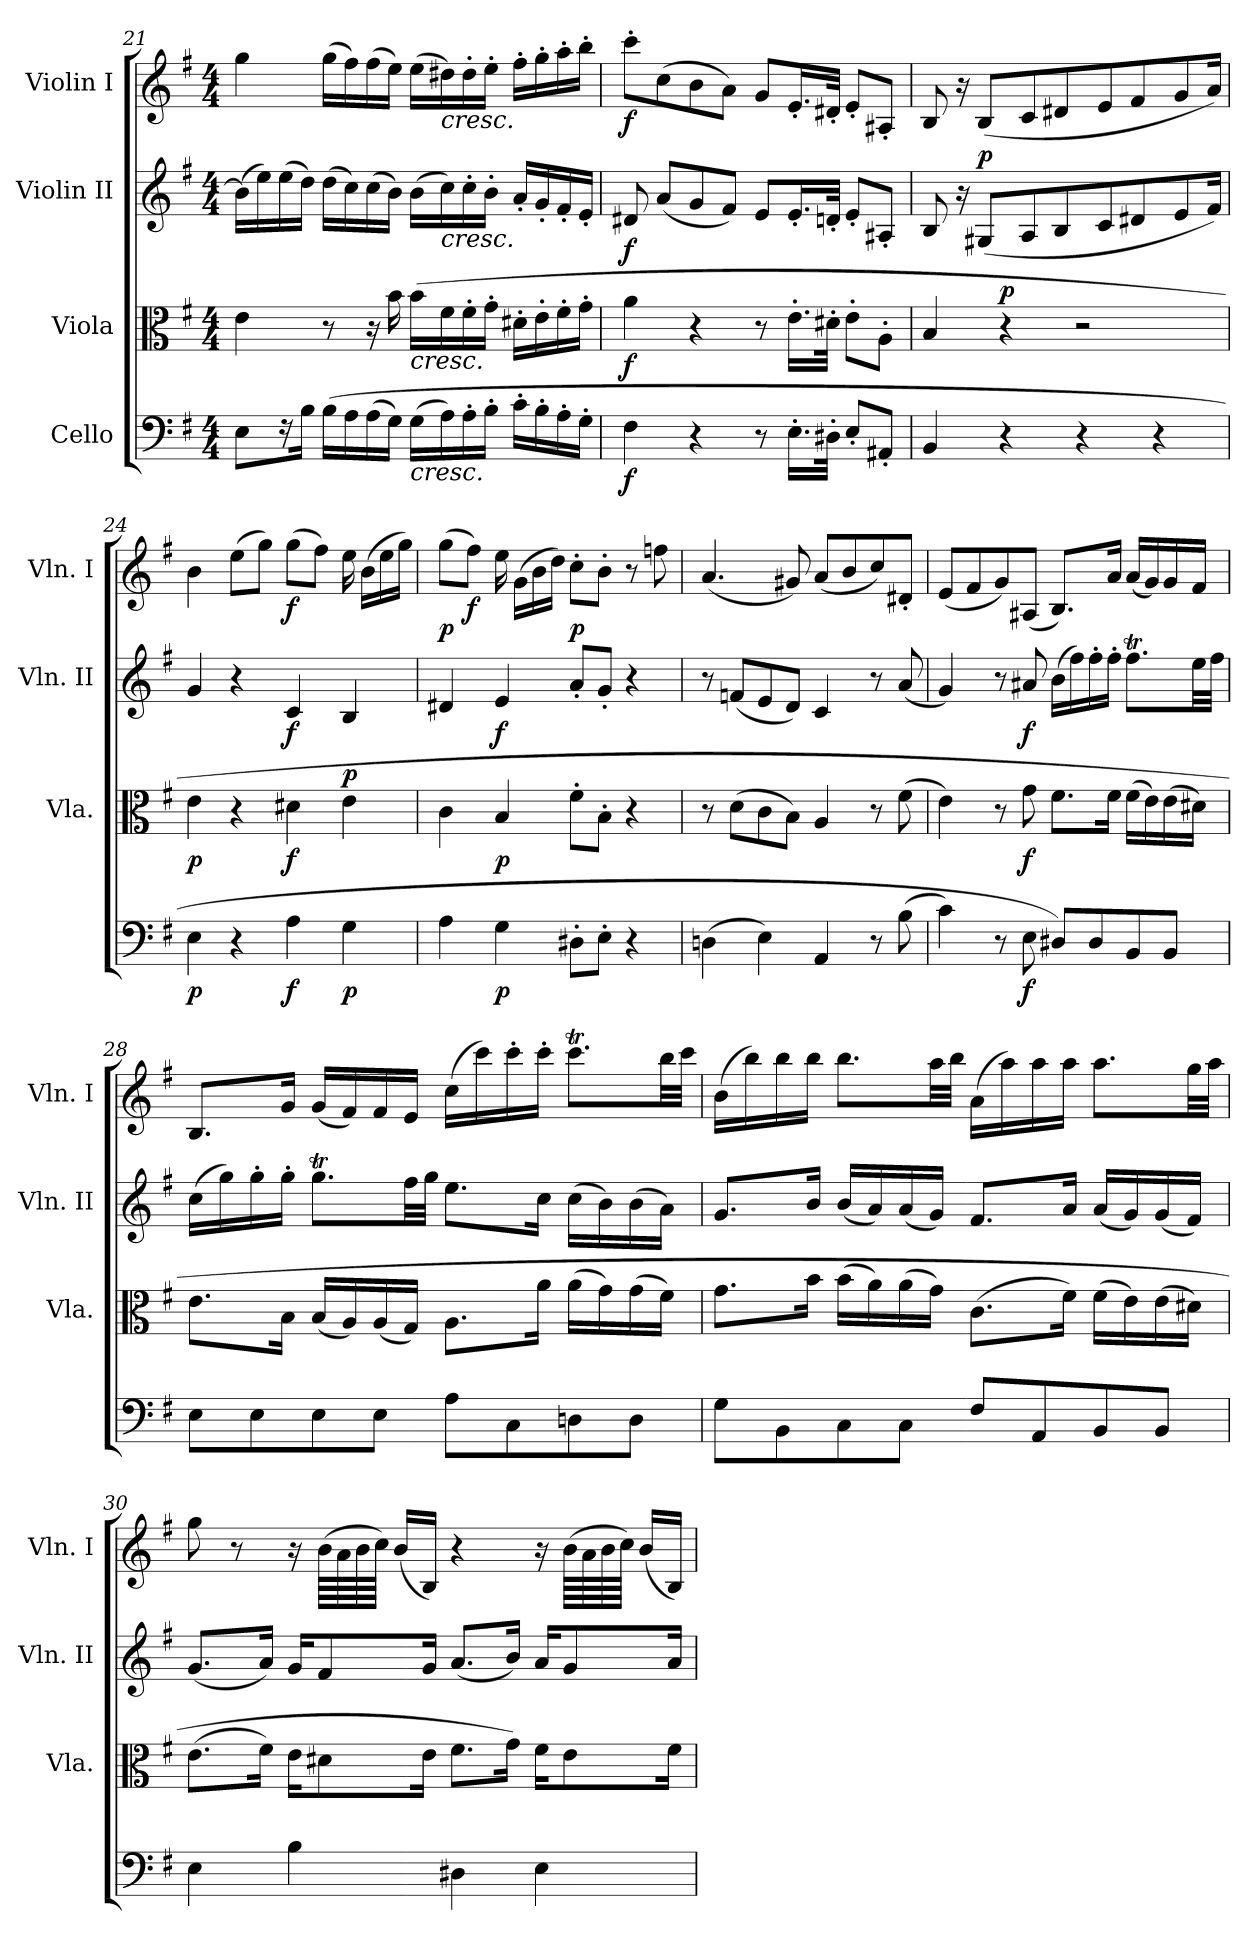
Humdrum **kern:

**kern	**dynam	**kern	**dynam	**kern	**dynam	**kern	**dynam
*part4	*part4	*part3	*part3	*part2	*part2	*part1	*part1
*staff4	*staff4	*staff3	*staff3	*staff2	*staff2	*staff1	*staff1
*I"Cello	*	*I"Viola	*	*I"Violin II	*	*I"Violin I	*
*	*	*I'Vla.	*	*I'Vln. II	*	*I'Vln. I	*
*clefF4	*	*clefC3	*	*clefG2	*	*clefG2	*
*k[f#]	*	*k[f#]	*	*k[f#]	*	*k[f#]	*
*e:	*	*e:	*	*e:	*	*e:	*
*M4/4	*	*M4/4	*	*M4/4	*	*M4/4	*
=21	=21	=21	=21	=21	=21	=21	=21
8E\L	.	4e\	.	(16b\LL]	.	4gg\	.
.	.	.	.	16ee\)	.	.	.
16r	.	.	.	(16ee\	.	.	.
16B\Jk	.	.	.	16dd\JJ)	.	.	.
(16B\LL	.	8r	.	(16dd\LL	.	(16gg\LL	.
16A\	.	.	.	16cc\)	.	16ff#\)	.
(16A\	.	16r	.	(16cc\	.	(16ff#\	.
16G\JJ)	.	16b\	.	16b\JJ)	.	16ee\JJ)	.
!	!	!LO:TX:b:i:t=cresc.	!	!	!	!	!
!LO:TX:b:i:t=cresc.	!	!	!	!	!	!	!
(16G\LL	.	(16b\LL	.	(16b\LL	.	(16ee\LL	.
!	!	!	!	!	!	!LO:TX:b:i:t=cresc.	!
!	!	!	!	!LO:TX:b:i:t=cresc.	!	!	!
16A\)	.	16f#\	.	16cc\)	.	16dd#X\)	.
16A'\	.	16f#'\	.	16cc'\	.	16dd#'\	.
16B'\JJ	.	16g'\JJ	.	16b'\JJ	.	16ee'\JJ	.
16c'\LL	.	16d#X'\LL	.	16a'/LL	.	16ff#'\LL	.
16B'\	.	16e'\	.	16g'/	.	16gg'\	.
16A'\	.	16f#'\	.	16f#'/	.	16aa'\	.
16G'\JJ	.	16g'\JJ	.	16e'/JJ	.	16bb'\JJ	.
=22	=22	=22	=22	=22	=22	=22	=22
!	!LO:DY:b	!	!LO:DY:b	!	!LO:DY:b	!	!LO:DY:b
4F#\	f	4a\	f	8d#X/	f	8ccc'\L	f
.	.	.	.	(8a/L	.	(8cc\	.
4r	.	4r	.	8g/	.	8b\	.
.	.	.	.	8f#/J)	.	8a\J)	.
8r	.	8r	.	8e/L	.	8g/L	.
16.E'\LL	.	16.e'\LL	.	16.e'/L	.	16.e'/L	.
32D#X'\JJk	.	32d#X'\JJk	.	32dn'/JJk	.	32d#X'/JJk	.
8E'/L	.	8e'\L	.	8e'/L	.	8e'/L	.
8AA#X'/J	.	8A'\J	.	8A#X'/J	.	8A#X'/J	.
!!LO:LB:g=z
=23	=23	=23	=23	=23	=23	=23	=23
4BB/	.	4B/	.	8B/	.	8B/	.
.	.	.	.	16r	.	16r	.
!	!	!	!	!	!LO:DY:a	!	!
.	.	.	.	(8G#X/L	p	(8B/L	.
!	!	!	!LO:DY:a	!	!	!	!
4r	.	4r	p	.	.	.	.
.	.	.	.	8A/	.	8c/	.
.	.	.	.	8B/	.	8d#X/	.
4r	.	2r	.	.	.	.	.
.	.	.	.	8c/	.	8e/	.
.	.	.	.	8d#X/	.	8f#/	.
4r	.	.	.	.	.	.	.
.	.	.	.	8e/	.	8g/	.
.	.	.	.	16f#/Jk)	.	16a/Jk)	.
=24	=24	=24	=24	=24	=24	=24	=24
!	!LO:DY:b	!	!LO:DY:b	!	!	!	!
4E\	p	4e\	p	4g/	.	4b\	.
4r	.	4r	.	4r	.	(8ee\L	.
.	.	.	.	.	.	8gg\J)	.
!	!LO:DY:b	!	!LO:DY:b	!	!LO:DY:b	!	!LO:DY:b
4A\	f	4d#X\	f	4c/	f	(8gg\L	f
.	.	.	.	.	.	8ff#\J)	.
!	!LO:DY:b	!	!LO:DY:a	!	!	!	!
4G\	p	4e\	p	4B/	.	16ee\	.
.	.	.	.	.	.	(16b\LL	.
.	.	.	.	.	.	16ee\	.
.	.	.	.	.	.	16gg\JJ)	.
=25	=25	=25	=25	=25	=25	=25	=25
!	!	!	!	!	!LO:DY:a	!	!
4A\	.	4c\	.	4d#X/	p	(8gg\L	.
!	!	!	!	!	!	!	!LO:DY:b
.	.	.	.	.	.	8ff#\J)	f
!	!LO:DY:b	!	!LO:DY:b	!	!LO:DY:b	!	!
4G\	p	4B/	p	4e/	f	16ee\	.
.	.	.	.	.	.	(16g\LL	.
.	.	.	.	.	.	16b\	.
.	.	.	.	.	.	16dd\JJ)	.
!	!	!	!	!	!LO:DY:a	!	!
8D#X'\L	.	8f#'\L	.	8a'/L	p	8cc'\L	.
8E'\J	.	8B'\J	.	8g'/J	.	8b'\J	.
4r	.	4r	.	4r	.	8r	.
.	.	.	.	.	.	8ffn\	.
=26	=26	=26	=26	=26	=26	=26	=26
(4Dn\	.	8r	.	8r	.	(4.a/	.
.	.	(8d\L	.	(8fn/L	.	.	.
4E\)	.	8c\	.	8e/	.	.	.
.	.	8B\J)	.	8d/J)	.	8g#X/)	.
4AA/	.	4A/	.	4c/	.	(8a/L	.
.	.	.	.	.	.	8b/	.
8r	.	8r	.	8r	.	8cc/)	.
(8B\	.	(8f#\	.	(8a/	.	8d#X'/J	.
!!LO:LB:g=z
=27	=27	=27	=27	=27	=27	=27	=27
4c\)	.	4e\)	.	4g/)	.	(8e/L	.
.	.	.	.	.	.	8f#/	.
8r	.	8r	.	8r	.	8g/)	.
!	!LO:DY:b	!	!LO:DY:b	!	!LO:DY:b	!	!
8E\	f	8g\	f	8a#X/	f	(8A#X/J	.
8D#X/L)	.	8.f#\L	.	(16b\LL	.	8.B/L)	.
.	.	.	.	16ff#\)	.	.	.
8D#/	.	.	.	16ff#'\	.	.	.
.	.	16f#\Jk	.	16ff#'\JJ	.	16a/Jk	.
8BB/	.	(16f#\LL	.	8.ff#t\L	.	(16a/LL	.
.	.	16e\)	.	.	.	16g/)	.
8BB/J	.	(16e\	.	.	.	16g/	.
.	.	16d#X\JJ)	.	32ee\LL	.	16f#/JJ	.
.	.	.	.	32ff#\JJJ	.	.	.
=28	=28	=28	=28	=28	=28	=28	=28
8E\L	.	8.e\L	.	(16cc\LL	.	8.B/L	.
.	.	.	.	16gg\)	.	.	.
8E\	.	.	.	16gg'\	.	.	.
.	.	16B\Jk	.	16gg'\JJ	.	16g/Jk	.
8E\	.	(16B/LL	.	8.ggT\L	.	(16g/LL	.
.	.	16A/)	.	.	.	16f#/)	.
8E\J	.	(16A/	.	.	.	16f#/	.
.	.	16G/JJ)	.	32ff#\LL	.	16e/JJ	.
.	.	.	.	32gg\JJJ	.	.	.
8A\L	.	8.A\L	.	8.ee\L	.	(16cc\LL	.
.	.	.	.	.	.	16ccc\)	.
8C\	.	.	.	.	.	16ccc'\	.
.	.	16a\Jk	.	16cc\Jk	.	16ccc'\JJ	.
8Dn\	.	(16a\LL	.	(16cc\LL	.	8.cccT\L	.
.	.	16g\)	.	16b\)	.	.	.
8D\J	.	(16g\	.	(16b\	.	.	.
.	.	16f#\JJ)	.	16a\JJ)	.	32bb\LL	.
.	.	.	.	.	.	32ccc\JJJ	.
=29	=29	=29	=29	=29	=29	=29	=29
8G\L	.	8.g\L	.	8.g/L	.	(16b\LL	.
.	.	.	.	.	.	16bb\)	.
8BB\	.	.	.	.	.	16bb\	.
.	.	16b\Jk	.	16b/Jk	.	16bb\JJ	.
8C\	.	(16b\LL	.	(16b/LL	.	8.bb\L	.
.	.	16a\)	.	16a/)	.	.	.
8C\J	.	(16a\	.	(16a/	.	.	.
.	.	16g\JJ)	.	16g/JJ)	.	32aa\LL	.
.	.	.	.	.	.	32bb\JJJ	.
8F#/L	.	(8.c\L	.	8.f#/L	.	(16a\LL	.
.	.	.	.	.	.	16aa\)	.
8AA/	.	.	.	.	.	16aa\	.
.	.	16f#\Jk)	.	16a/Jk	.	16aa\JJ	.
8BB/	.	(16f#\LL	.	(16a/LL	.	8.aa\L	.
.	.	16e\)	.	16g/)	.	.	.
8BB/J	.	(16e\	.	(16g/	.	.	.
.	.	16d#X\JJ)	.	16f#/JJ)	.	32gg\LL	.
.	.	.	.	.	.	32aa\JJJ	.
!!LO:LB:g=z
=30	=30	=30	=30	=30	=30	=30	=30
4E\	.	(8.e\L	.	(8.g/L	.	8gg\	.
.	.	.	.	.	.	8r	.
.	.	16f#\Jk)	.	16a/Jk)	.	.	.
4B\	.	16e\KL	.	16g/KL	.	16r	.
.	.	8d#X\	.	8f#/	.	(64b\LLLL	.
.	.	.	.	.	.	64a\	.
.	.	.	.	.	.	64b\	.
.	.	.	.	.	.	64cc\JJJJ)	.
.	.	.	.	.	.	(16b/LL	.
.	.	16e\Jk	.	16g/Jk	.	16B/JJ)	.
4D#X\	.	8.f#\L	.	(8.a/L	.	4r	.
.	.	16g\Jk)	.	16b/Jk)	.	.	.
4E\	.	16f#\KL	.	16a/KL	.	16r	.
.	.	8e\	.	8g/	.	(64b\LLLL	.
.	.	.	.	.	.	64a\	.
.	.	.	.	.	.	64b\	.
.	.	.	.	.	.	64cc\JJJJ)	.
.	.	.	.	.	.	(16b/LL	.
.	.	16f#\Jk	.	16a/Jk	.	16B/JJ)	.
=	=	=	=	=	=	=	=
*-	*-	*-	*-	*-	*-	*-	*-
